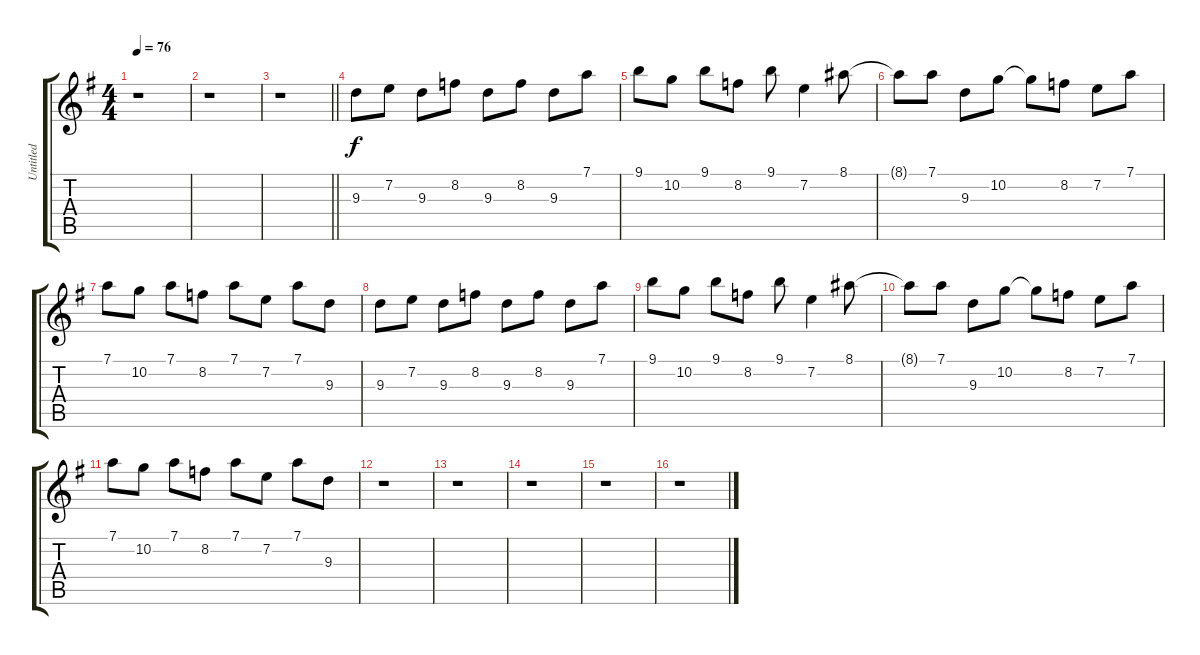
\track ("Untitled" "Untitled") {instrument distortionguitar}
\staff {score tabs}
\tuning (D4 A3 F3 C3 G2 D2) {hide}
\ts (4 4)
\tempo 76
\clef g2
\ks g
r.1{dy f} |
r.1 |
\barLineRight lightlight
r.1 |
\section ("" " ")
9.3.8 7.2.8 9.3.8 8.2.8 9.3.8 8.2.8 9.3.8 7.1.8 |
9.1.8 10.2.8 9.1.8 8.2.8 9.1.8 7.2.4 8.1.8 |
8.1{t}.8 7.1.8 9.3.8 10.2.8 10.2{t}.8 8.2.8 7.2.8 7.1.8 |
7.1.8 10.2.8 7.1.8 8.2.8 7.1.8 7.2.8 7.1.8 9.3.8 |
9.3.8 7.2.8 9.3.8 8.2.8 9.3.8 8.2.8 9.3.8 7.1.8 |
9.1.8 10.2.8 9.1.8 8.2.8 9.1.8 7.2.4 8.1.8 |
8.1{t}.8 7.1.8 9.3.8 10.2.8 10.2{t}.8 8.2.8 7.2.8 7.1.8 |
7.1.8 10.2.8 7.1.8 8.2.8 7.1.8 7.2.8 7.1.8 9.3.8 |
r.1 |
r.1 |
r.1 |
r.1 |
r.1
